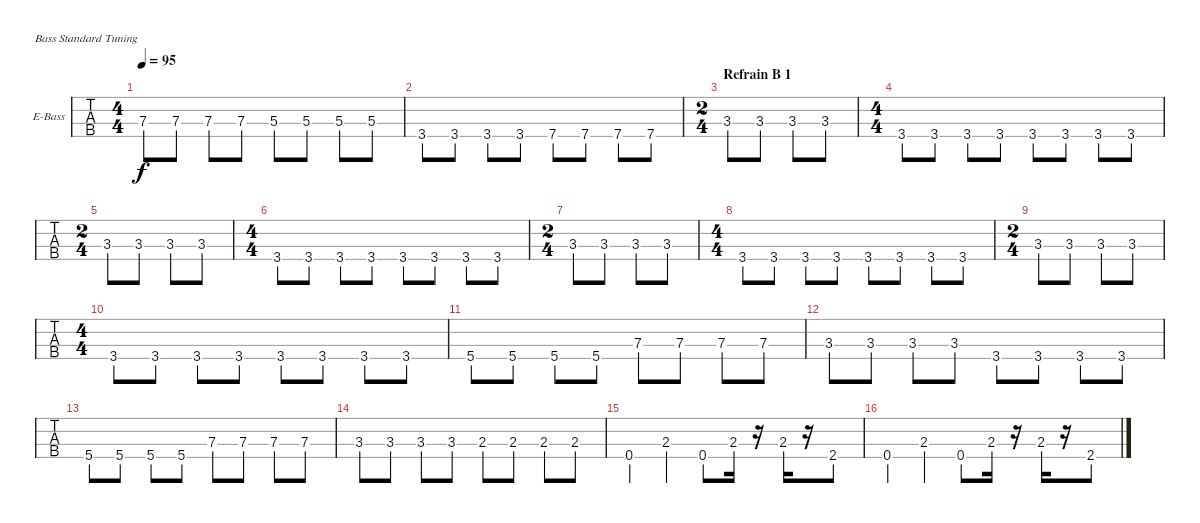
\bracketExtendMode groupsimilarinstruments
\firstSystemTrackNameOrientation horizontal
\otherSystemsTrackNameOrientation horizontal
\chordDiagramsInScore
\track ("Basse" "E-Bass") {instrument electricbassfinger}
\staff {tabs}
\tuning (G2 D2 A1 E1)
\ts (4 4)
\tempo 95
\clef f4
\ks c
7.3.8{dy f} 7.3.8 7.3.8 7.3.8 5.3.8 5.3.8 5.3.8 5.3.8 |
3.4.8 3.4.8 3.4.8 3.4.8 7.4.8 7.4.8 7.4.8 7.4.8 |
\ts (2 4)
\section ("" "Refrain B 1")
3.3.8 3.3.8 3.3.8 3.3.8 |
\ts (4 4)
3.4.8 3.4.8 3.4.8 3.4.8 3.4.8 3.4.8 3.4.8 3.4.8 |
\ts (2 4)
3.3.8 3.3.8 3.3.8 3.3.8 |
\ts (4 4)
3.4.8 3.4.8 3.4.8 3.4.8 3.4.8 3.4.8 3.4.8 3.4.8 |
\ts (2 4)
3.3.8 3.3.8 3.3.8 3.3.8 |
\ts (4 4)
3.4.8 3.4.8 3.4.8 3.4.8 3.4.8 3.4.8 3.4.8 3.4.8 |
\ts (2 4)
3.3.8 3.3.8 3.3.8 3.3.8 |
\ts (4 4)
3.4.8 3.4.8 3.4.8 3.4.8 3.4.8 3.4.8 3.4.8 3.4.8 |
5.4.8 5.4.8 5.4.8 5.4.8 7.3.8 7.3.8 7.3.8 7.3.8 |
3.3.8 3.3.8 3.3.8 3.3.8 3.4.8 3.4.8 3.4.8 3.4.8 |
5.4.8 5.4.8 5.4.8 5.4.8 7.3.8 7.3.8 7.3.8 7.3.8 |
3.3.8 3.3.8 3.3.8 3.3.8 2.3.8 2.3.8 2.3.8 2.3.8 |
0.4.4 2.3.4 0.4.8 2.3.16 r.16 2.3.16 r.16 2.4.8 |
0.4.4 2.3.4 0.4.8 2.3.16 r.16 2.3.16 r.16 2.4.8
